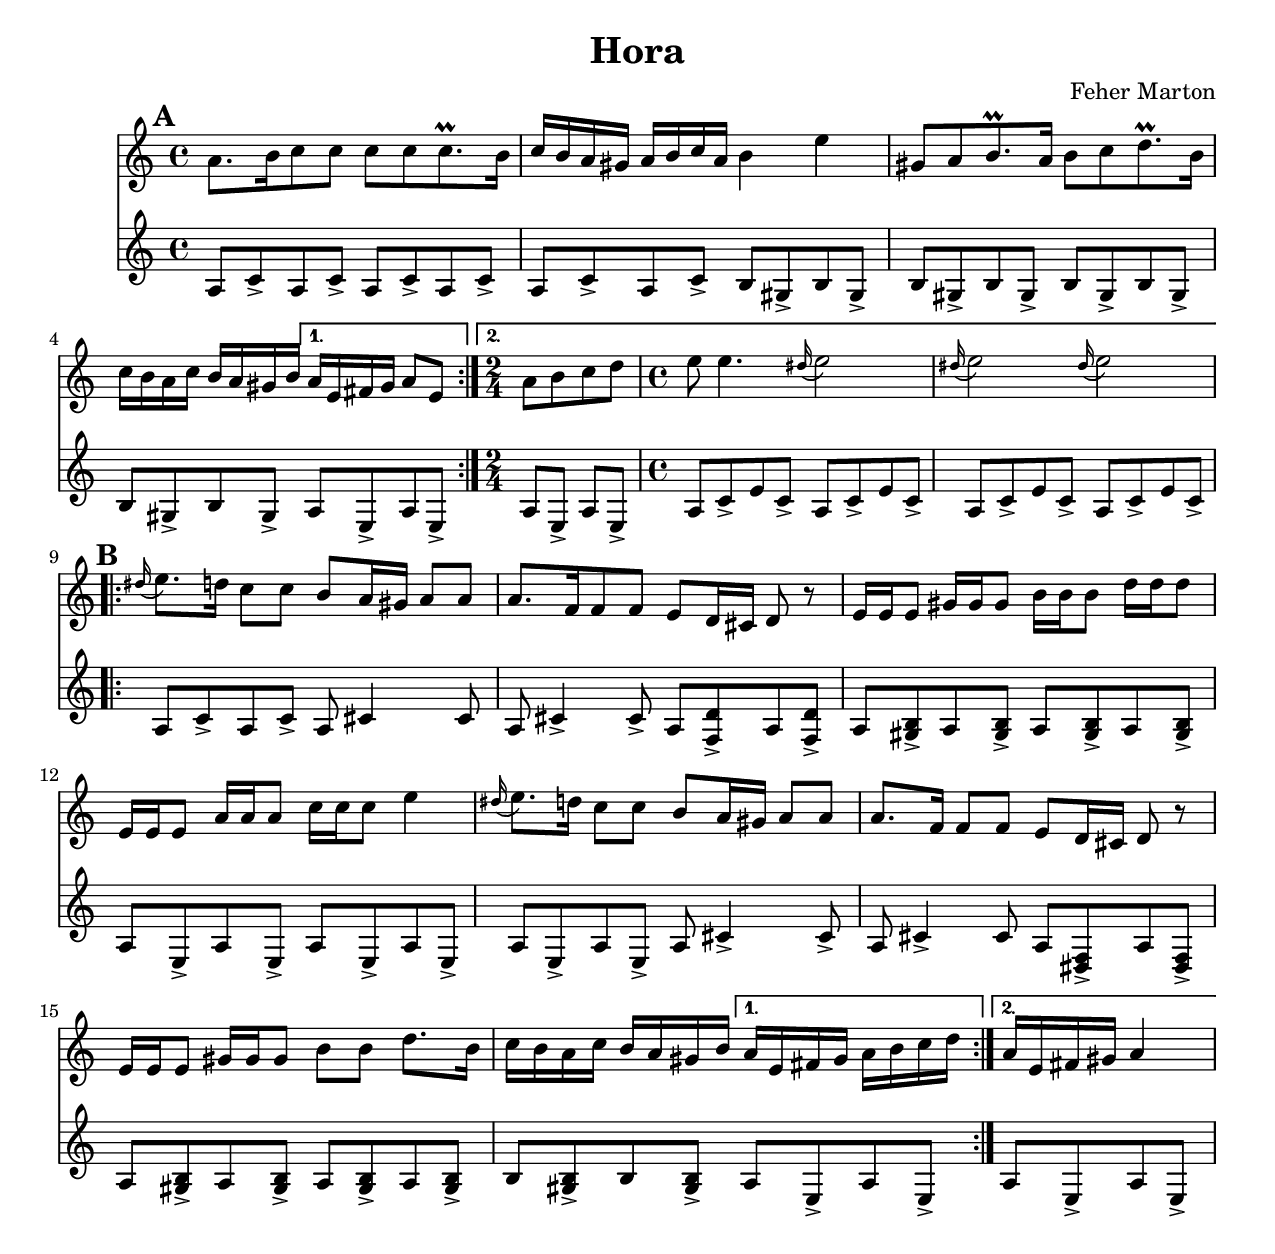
\version "2.18.0"
\include "english.ly"
\paper{
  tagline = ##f
  print-all-headers = ##t
  #(set-paper-size "letter")
}
date = #(strftime "%d-%m-%Y" (localtime (current-time)))

%\markup{ \italic{ " Updated " \date  }  }

%\markup{ Got something to say? }

global = {
  \clef treble
  \key a \minor
  \time 4/4
  \set Score.markFormatter = #format-mark-box-alphabet
}

%#################################### Melody ########################
melody = \relative c'' {
  \global
  %\partial 16*3 a16 d f   %lead in notes

  \repeat volta 2{
    \mark \default
    a8. [b16 c8 c] c [c c8.\prall b16]|
    c16 b a gs a b c a b4 e|
    gs,8 [a b8.\prall a16] b8[c d8.\prall b16]
    c16 b a c b a gs b
  }
  \alternative {
    {a16 e fs gs a8 e }
    {
      \time 2/4
      a8 [b c d]
      \time 4/4
      e8 e4. \grace ds16 (e2)|
      \grace ds16 (e2) \grace ds16 (e2)
    }
  }

  \repeat volta 2{
    \mark \default
    \grace ds16(e8.) d16 c8 c b a16 gs a8 a|
    a8. [f16 f8 f] e8 d16 cs d8 r|
    e16 e e8 gs16 gs gs8 b16 b b8 d16 d d8|
    e,16 e e8 a16 a a8 c16 c c8 e4|

    \grace ds16(e8.) d16 c8 c b a16 gs a8 a|
    a8. f16 f8 f e8 d16 cs d8 r|
    e16 e e8 gs16 gs gs8 b b d8. b16|
    c16 b a c b a gs b
  }
  \alternative {
    {a16 e fs gs a b c d }
    {a16 e fs gs a4 }
  }

}

secund = \relative c'{
  \global
  a8 c-> a c-> a8 c-> a c->
  a8 c-> a c-> b gs-> b gs->
  b8 gs-> b gs-> b gs-> b gs->
  b8 gs-> b gs-> a e-> a e->

  \time 2/4
  a8 e-> a e->
  \time 4/4
  a8 c-> e c-> a8 c-> e c->
  a8 c-> e c-> a8 c-> e c->
  a8 c-> a c-> a cs4 cs8|
  a8 cs4->cs8-> a <f d'>-> a<f d'>-> |

  a8 <gs b>-> a8 <gs b>-> a8 <gs b>-> a8 <gs b>->
  a8 e->  a8 e->  a8 e->  a8 e->
  a8 e->  a8 e-> a cs4-> cs8->|
  a8 cs4-> cs8 a<ds, f>-> a' <ds, f>->|

  a'8 <gs b>-> a8 <gs b>-> a8 <gs b>-> a8 <gs b>->
  b8 <gs b>->b <gs b>-> a e-> a e->
  a8 e-> a e->



}
%################################# Lyrics #####################
%\addlyrics{  }
%################################# Chords #######################
harmonies = \chordmode {

}

\score {
  <<
    \new ChordNames {
      \set chordChanges = ##t
      \harmonies
    }
    \new Staff
    \melody
    \new Staff \secund
  >>
  \header{
    title= "Hora"
    subtitle=""
    composer= "Feher Marton"
    instrument =""
    arranger= ""
  }
  \layout{indent = 1.0\cm}
  \midi {
    \tempo 4 = 120

    % \midi { }
  }
}
%{
  % more verses:
  \markup{}
  \markup {
  \fill-line {
  \hspace #0.1 % distance from left margin
  \column {
  \line { "1."
  \column {
  ""
  }
  }
  \hspace #0.2 % vertical distance between verses
  \line { "2."
  \column {
  ""
  }
  }
  }
  \hspace #0.1  % horiz. distance between columns
  \column {
  \line { "3."
  \column {
  ""
  }
  }
  \hspace #0.2 % distance between verses
  \line { "4."
  \column {
  ""
  }
  }
  }
  \hspace #0.1 % distance to right margin
  }
  }

%}
